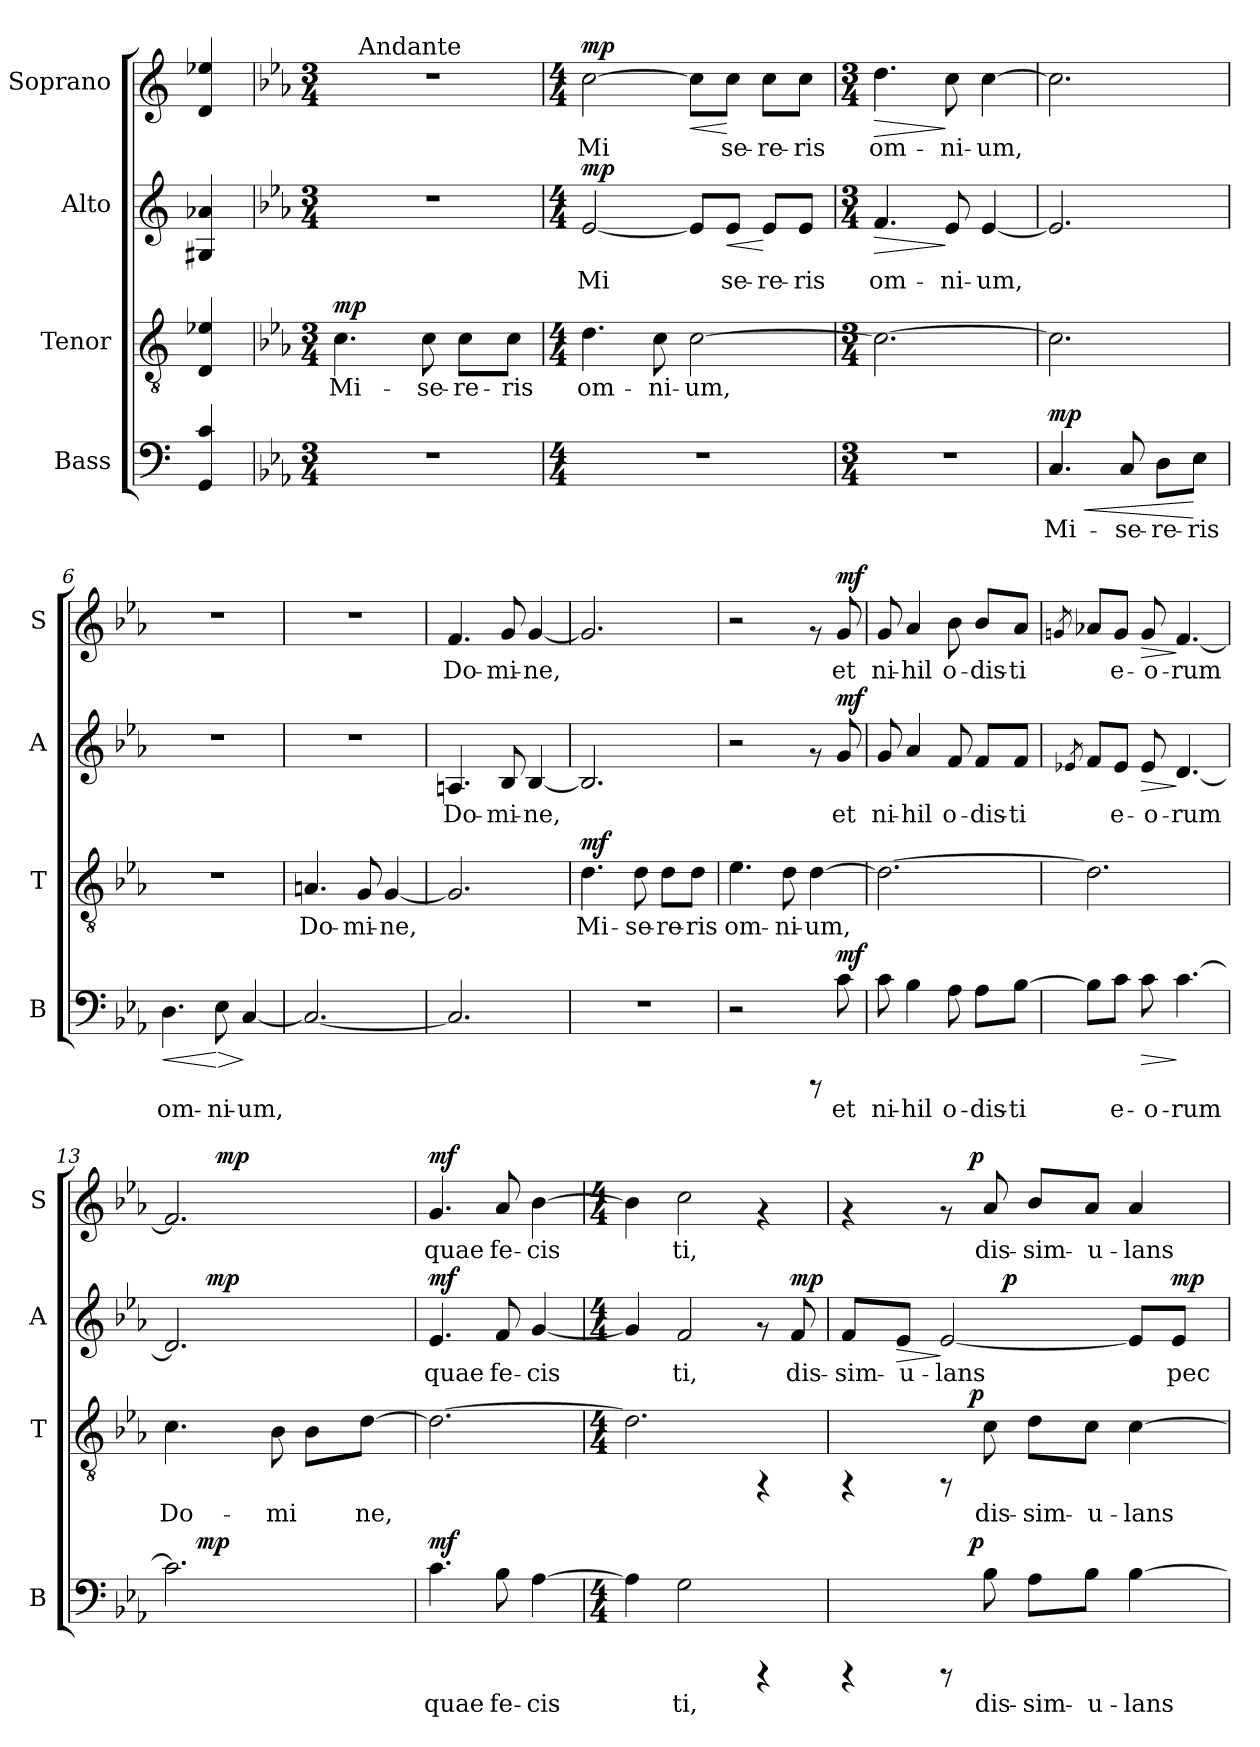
**kern	**text	**dynam	**kern	**text	**dynam	**kern	**text	**dynam	**kern	**text	**dynam
*part4	*part4	*part4	*part3	*part3	*part3	*part2	*part2	*part2	*part1	*part1	*part1
*staff4	*staff4	*staff4	*staff3	*staff3	*staff3	*staff2	*staff2	*staff2	*staff1	*staff1	*staff1
*I"Bass	*	*	*I"Tenor	*	*	*I"Alto	*	*	*I"Soprano	*	*
*I'B	*	*	*I'T	*	*	*I'A	*	*	*I'S	*	*
!!LO:PB:g=z
*stria5	*	*	*stria5	*	*	*stria5	*	*	*stria5	*	*
*clefF4	*	*	*clefGv2	*	*	*clefG2	*	*	*clefG2	*	*
*k[]	*	*	*k[]	*	*	*k[]	*	*	*k[]	*	*
*C:	*	*	*C:	*	*	*C:	*	*	*C:	*	*
=1	=1	=1	=1	=1	=1	=1	=1	=1	=1	=1	=1
!	!LO:LY:b:cj	!	!	!LO:LY:b:cj	!	!	!LO:LY:b:cj	!	!	!LO:LY:b:cj	!
4c/ 4GG/	.	.	4e-X/ 4D/	.	.	4a-X/ 4G#X/	.	.	4ee-X/ 4d/	.	.
=2!	=2!	=2!	=2!	=2!	=2!	=2!	=2!	=2!	=2!	=2!	=2!
*k[b-e-a-]	*	*	*k[b-e-a-]	*	*	*k[b-e-a-]	*	*	*k[b-e-a-]	*	*
*E-:	*	*	*E-:	*	*	*E-:	*	*	*E-:	*	*
*M3/4	*	*	*M3/4	*	*	*M3/4	*	*	*M3/4	*	*
!	!	!	!	!LO:LY:b:cj	!LO:DY:a	!	!	!	!	!	!
*	*	*	*	*	*	*	*	*	*^	*	*
2.r	.	.	4.c\	Mi-	mp	2.r	.	.	2.r	16ryy	.	.
!	!	!	!	!	!	!	!	!	!	!LO:TX:a:t=Andante	!	!
.	.	.	.	.	.	.	.	.	.	2ryy	.	.
!	!	!	!	!LO:LY:b:cj	!	!	!	!	!	!	!	!
.	.	.	8c\	-se-	.	.	.	.	.	.	.	.
!	!	!	!	!LO:LY:b:cj	!	!	!	!	!	!	!	!
.	.	.	8c\L	-re-	.	.	.	.	.	.	.	.
.	.	.	.	.	.	.	.	.	.	8.ryy	.	.
!	!	!	!	!LO:LY:b:cj	!	!	!	!	!	!	!	!
.	.	.	8c\J	-ris	.	.	.	.	.	.	.	.
*	*	*	*	*	*	*	*	*	*v	*v	*	*
=3	=3	=3	=3	=3	=3	=3	=3	=3	=3	=3	=3
*M4/4	*	*	*M4/4	*	*	*M4/4	*	*	*M4/4	*	*
*	*	*	*	*	*	*	*	*	*^	*	*
!	!	!	!	!LO:LY:b:cj	!	!	!LO:LY:b:cj	!LO:DY:a	!	!	!LO:LY:b:cj	!LO:DY:a
*	*	*	*	*	*	*	*	*	*v	*v	*	*
1r	.	.	4.d\	om-	.	[<2e-/	Mi-	mp	[>2cc\	Mi-	mp
!	!	!	!	!LO:LY:b:cj	!	!	!	!	!	!	!
.	.	.	8c\	-ni-	.	.	.	.	.	.	.
!	!	!	!	!LO:LY:b:cj	!	!	!LO:LY:b:cj	!	!	!LO:LY:b:cj	!LO:HP:b
.	.	.	[>2c\	-um,	.	8e-/L]	--	.	8cc\L]	--	<
!	!	!	!	!	!	!	!LO:LY:b:cj	!LO:HP:b	!	!LO:LY:b:cj	!
.	.	.	.	.	.	8e-/J	-se-	<	8cc\J	-se-	[
!	!	!	!	!	!	!	!LO:LY:b:cj	!	!	!LO:LY:b:cj	!
.	.	.	.	.	.	8e-/L	-re-	[	8cc\L	-re-	.
!	!	!	!	!	!	!	!LO:LY:b:cj	!	!	!LO:LY:b:cj	!
.	.	.	.	.	.	8e-/J	-ris	.	8cc\J	-ris	.
=4	=4	=4	=4	=4	=4	=4	=4	=4	=4	=4	=4
*M3/4	*	*	*M3/4	*	*	*M3/4	*	*	*M3/4	*	*
!	!	!	!	!LO:LY:b:cj	!	!	!LO:LY:b:cj	!LO:HP:b	!	!LO:LY:b:cj	!LO:HP:b
2.r	.	.	2.c\_>	.	.	4.f/	om-	>	4.dd\	om-	>
!	!	!	!	!	!	!	!LO:LY:b:cj	!	!	!LO:LY:b:cj	!
.	.	.	.	.	.	8e-/	-ni-	]	8cc\	-ni-	]
!	!	!	!	!	!	!	!LO:LY:b:cj	!	!	!LO:LY:b:cj	!
.	.	.	.	.	.	[<4e-/	-um,	.	[>4cc\	-um,	.
=5	=5	=5	=5	=5	=5	=5	=5	=5	=5	=5	=5
!	!LO:LY:b:cj	!LO:HP:b	!	!LO:LY:b:cj	!	!	!LO:LY:b:cj	!	!	!LO:LY:b:cj	!
!	!	!LO:DY:n=1:a	!	!	!	!	!	!	!	!	!
4.C/	Mi-	< mp	2.c\]	.	.	2.e-/]	.	.	2.cc\]	.	.
!	!LO:LY:b:cj	!	!	!	!	!	!	!	!	!	!
8C/	-se-	.	.	.	.	.	.	.	.	.	.
!	!LO:LY:b:cj	!	!	!	!	!	!	!	!	!	!
8D\L	-re-	.	.	.	.	.	.	.	.	.	.
!	!LO:LY:b:cj	!	!	!	!	!	!	!	!	!	!
8E-\J	-ris	[	.	.	.	.	.	.	.	.	.
!!LO:LB:g=z
=6	=6	=6	=6	=6	=6	=6	=6	=6	=6	=6	=6
!	!LO:LY:b:cj	!LO:HP:b	!	!	!	!	!	!	!	!	!
4.D\	om-	<	2.r	.	.	2.r	.	.	2.r	.	.
!	!LO:LY:b:cj	!LO:HP:n=1:b	!	!	!	!	!	!	!	!	!
8E-\	-ni-	[ >	.	.	.	.	.	.	.	.	.
!	!LO:LY:b:cj	!	!	!	!	!	!	!	!	!	!
[<4C/	-um,	]	.	.	.	.	.	.	.	.	.
=7	=7	=7	=7	=7	=7	=7	=7	=7	=7	=7	=7
!	!LO:LY:b:cj	!	!	!LO:LY:b:cj	!	!	!	!	!	!	!
2.C/_<	.	.	4.An/	Do-	.	2.r	.	.	2.r	.	.
!	!	!	!	!LO:LY:b:cj	!	!	!	!	!	!	!
.	.	.	8G/	-mi-	.	.	.	.	.	.	.
!	!	!	!	!LO:LY:b:cj	!	!	!	!	!	!	!
.	.	.	[<4G/	-ne,	.	.	.	.	.	.	.
=8	=8	=8	=8	=8	=8	=8	=8	=8	=8	=8	=8
!	!LO:LY:b:cj	!	!	!LO:LY:b:cj	!	!	!LO:LY:b:cj	!	!	!LO:LY:b:cj	!
2.C/]	.	.	2.G/]	.	.	4.An/	Do-	.	4.f/	Do-	.
!	!	!	!	!	!	!	!LO:LY:b:cj	!	!	!LO:LY:b:cj	!
.	.	.	.	.	.	8B-/	-mi-	.	8g/	-mi-	.
!	!	!	!	!	!	!	!LO:LY:b:cj	!	!	!LO:LY:b:cj	!
.	.	.	.	.	.	[<4B-/	-ne,	.	[<4g/	-ne,	.
=9	=9	=9	=9	=9	=9	=9	=9	=9	=9	=9	=9
!	!	!	!	!LO:LY:b:cj	!LO:DY:a	!	!LO:LY:b:cj	!	!	!LO:LY:b:cj	!
2.r	.	.	4.d\	Mi-	mf	2.B-/]	.	.	2.g/]	.	.
!	!	!	!	!LO:LY:b:cj	!	!	!	!	!	!	!
.	.	.	8d\	-se-	.	.	.	.	.	.	.
!	!	!	!	!LO:LY:b:cj	!	!	!	!	!	!	!
.	.	.	8d\L	-re-	.	.	.	.	.	.	.
!	!	!	!	!LO:LY:b:cj	!	!	!	!	!	!	!
.	.	.	8d\J	-ris	.	.	.	.	.	.	.
=10	=10	=10	=10	=10	=10	=10	=10	=10	=10	=10	=10
!	!	!	!	!LO:LY:b:cj	!	!	!	!	!	!	!
2r	.	.	4.e-\	om-	.	2r	.	.	2r	.	.
!	!	!	!	!LO:LY:b:cj	!	!	!	!	!	!	!
.	.	.	8d\	-ni-	.	.	.	.	.	.	.
!	!	!	!	!LO:LY:b:cj	!	!	!	!	!	!	!
8rCCC	.	.	[>4d\	-um,	.	8rf	.	.	8rf	.	.
!	!LO:LY:b:cj	!LO:DY:a	!	!	!	!	!LO:LY:b:cj	!LO:DY:a	!	!LO:LY:b:cj	!LO:DY:a
8c\	et	mf	.	.	.	8g/	et	mf	8g/	et	mf
=11	=11	=11	=11	=11	=11	=11	=11	=11	=11	=11	=11
!	!LO:LY:b:cj	!	!	!LO:LY:b:cj	!	!	!LO:LY:b:cj	!	!	!LO:LY:b:cj	!
8c\	ni-	.	2.d\_>	.	.	8g/	ni-	.	8g/	ni-	.
!	!LO:LY:b:cj	!	!	!	!	!	!LO:LY:b:cj	!	!	!LO:LY:b:cj	!
4B-\	-hil	.	.	.	.	4a-/	-hil	.	4a-/	-hil	.
!	!LO:LY:b:cj	!	!	!	!	!	!LO:LY:b:cj	!	!	!LO:LY:b:cj	!
8A-\	o-	.	.	.	.	8f/	o-	.	8b-\	o-	.
!	!LO:LY:b:cj	!	!	!	!	!	!LO:LY:b:cj	!	!	!LO:LY:b:cj	!
8A-\L	-dis-	.	.	.	.	8f/L	-dis-	.	8b-/L	-dis-	.
!	!LO:LY:b:cj	!	!	!	!	!	!LO:LY:b:cj	!	!	!LO:LY:b:cj	!
[>8B-\J	-ti	.	.	.	.	8f/J	-ti	.	8a-/J	-ti	.
!!LO:PB:g=z
=12	=12	=12	=12	=12	=12	=12	=12	=12	=12	=12	=12
.	.	.	.	.	.	8qe-X/	.	.	.	.	.
*	*	*	*	*	*	*	*	*	*k[b-e-]	*	*
*	*	*	*	*	*	*	*	*	*B-:	*	*
.	.	.	.	.	.	.	.	.	8qgn/	.	.
!	!LO:LY:b:cj	!	!	!LO:LY:b:cj	!	!	!LO:LY:b:cj	!	!	!LO:LY:b:cj	!
8B-\L]	.	.	2.d\]	.	.	8f/L	.	.	8a-X/L	.	.
!	!LO:LY:b:cj	!	!	!	!	!	!LO:LY:b:cj	!	!	!LO:LY:b:cj	!
8c\J	e-	.	.	.	.	8e-/J	e-	.	8g/J	e-	.
!	!LO:LY:b:cj	!LO:HP:b	!	!	!	!	!LO:LY:b:cj	!LO:HP:b	!	!LO:LY:b:cj	!LO:HP:b
8c\	-o-	>	.	.	.	8e-/	-o-	>	8g/	-o-	>
!	!LO:LY:b:cj	!	!	!	!	!	!LO:LY:b:cj	!	!	!LO:LY:b:cj	!
[>4.c\	-rum	]	.	.	.	[<4.d/	-rum	]	[<4.f/	-rum	]
=13	=13	=13	=13	=13	=13	=13	=13	=13	=13	=13	=13
!	!LO:LY:b:cj	!	!	!LO:LY:b:cj	!	!	!LO:LY:b:cj	!	!	!LO:LY:b:cj	!
*^	*	*	*	*	*	*^	*	*	*^	*	*
2.c\]	16ryy	.	.	4.c\	Do-	.	2.d/]	16.ryy	.	.	2.f/]	16..ryy	.	.
.	64ryy	.	.	.	.	.	.	.	.	.	.	.	.	.
!	!	!	!LO:DY:a	!	!	!	!	!	!	!	!	!	!	!
.	2ryy	.	mp	.	.	.	.	.	.	.	.	.	.	.
!	!	!	!	!	!	!	!	!	!	!LO:DY:a	!	!	!	!
.	.	.	.	.	.	.	.	2ryy	.	mp	.	.	.	.
!	!	!	!	!	!	!	!	!	!	!	!	!	!	!LO:DY:a
.	.	.	.	.	.	.	.	.	.	.	.	2ryy	.	mp
!	!	!	!	!	!LO:LY:b:cj	!	!	!	!	!	!	!	!	!
.	.	.	.	8B-\	-mi-	.	.	.	.	.	.	.	.	.
!	!	!	!	!	!LO:LY:b:cj	!	!	!	!	!	!	!	!	!
.	.	.	.	8B-\L	--	.	.	.	.	.	.	.	.	.
.	8ryy	.	.	.	.	.	.	.	.	.	.	.	.	.
.	.	.	.	.	.	.	.	8ryy	.	.	.	.	.	.
.	.	.	.	.	.	.	.	.	.	.	.	8ryy	.	.
!	!	!	!	!	!LO:LY:b:cj	!	!	!	!	!	!	!	!	!
.	.	.	.	[>8d\J	-ne,	.	.	.	.	.	.	.	.	.
.	32.ryy	.	.	.	.	.	.	.	.	.	.	.	.	.
.	.	.	.	.	.	.	.	32ryy	.	.	.	.	.	.
.	.	.	.	.	.	.	.	.	.	.	.	64ryy	.	.
=14	=14	=14	=14	=14	=14	=14	=14	=14	=14	=14	=14	=14	=14	=14
!	!	!LO:LY:b:cj	!LO:DY:a	!	!LO:LY:b:cj	!	!	!	!LO:LY:b:cj	!LO:DY:a	!	!	!LO:LY:b:cj	!LO:DY:a
*	*	*	*	*	*	*	*v	*v	*	*	*	*	*	*
*v	*v	*	*	*	*	*	*	*	*	*v	*v	*	*
4.c\	quae	mf	2.d\_>	.	.	4.e-/	quae	mf	4.g/	quae	mf
!	!LO:LY:b:cj	!	!	!	!	!	!LO:LY:b:cj	!	!	!LO:LY:b:cj	!
8B-\	fe-	.	.	.	.	8f/	fe-	.	8a/	fe-	.
!	!LO:LY:b:cj	!	!	!	!	!	!LO:LY:b:cj	!	!	!LO:LY:b:cj	!
[>4A-\	-cis-	.	.	.	.	[<4g/	-cis-	.	[>4b-\	-cis-	.
=15	=15	=15	=15	=15	=15	=15	=15	=15	=15	=15	=15
*M4/4	*	*	*M4/4	*	*	*M4/4	*	*	*M4/4	*	*
!	!LO:LY:b:cj	!	!	!LO:LY:b:cj	!	!	!LO:LY:b:cj	!	!	!LO:LY:b:cj	!
4A-\]	--	.	2.d\]	.	.	4g/]	--	.	4b-\]	--	.
!	!LO:LY:b:cj	!	!	!	!	!	!LO:LY:b:cj	!	!	!LO:LY:b:cj	!
2G\	-ti,	.	.	.	.	2f/	-ti,	.	2cc\	-ti,	.
4rCCC	.	.	4rFF	.	.	8rf	.	.	4rf	.	.
!	!	!	!	!	!	!	!LO:LY:b:cj	!LO:DY:a	!	!	!
.	.	.	.	.	.	8f/	dis-	mp	.	.	.
=16	=16	=16	=16	=16	=16	=16	=16	=16	=16	=16	=16
!	!	!	!	!	!	!	!LO:LY:b:cj	!	!	!	!
*^	*	*	*^	*	*	*^	*	*	*^	*	*
4rCCC	4ryy	.	.	4rFF	4ryy	.	.	8f/L	4ryy	-sim-	.	4rf	4ryy	.	.
!	!	!	!	!	!	!	!	!	!	!LO:LY:b:cj	!LO:HP:b	!	!	!	!
.	.	.	.	.	.	.	.	8e-/J	.	-u-	>	.	.	.	.
!	!	!	!	!	!	!	!	!	!	!LO:LY:b:cj	!	!	!	!	!
8rCCC	16.ryy	.	.	8rFF	16.ryy	.	.	[<2e-/	8ryy	-lans	]	8rf	16.ryy	.	.
!	!	!	!LO:DY:a	!	!	!	!LO:DY:a	!	!	!	!	!	!	!	!LO:DY:a
.	2ryy	.	p	.	2ryy	.	p	.	.	.	.	.	2ryy	.	p
!	!	!LO:LY:b:cj	!	!	!	!LO:LY:b:cj	!	!	!	!	!	!	!	!LO:LY:b:cj	!
8B-\	.	dis-	.	8c\	.	dis-	.	.	32.ryy	.	.	8a/	.	dis-	.
!	!	!	!	!	!	!	!	!	!	!	!LO:DY:a	!	!	!	!
.	.	.	.	.	.	.	.	.	2ryy	.	p	.	.	.	.
!	!	!LO:LY:b:cj	!	!	!	!LO:LY:b:cj	!	!	!	!	!	!	!	!LO:LY:b:cj	!
8A-\L	.	-sim-	.	8d\L	.	-sim-	.	.	.	.	.	8b-/L	.	-sim-	.
!	!	!LO:LY:b:cj	!	!	!	!LO:LY:b:cj	!	!	!	!	!	!	!	!LO:LY:b:cj	!
8B-\J	.	-u-	.	8c\J	.	-u-	.	.	.	.	.	8a/J	.	-u-	.
!	!	!LO:LY:b:cj	!	!	!	!LO:LY:b:cj	!	!	!	!LO:LY:b:cj	!	!	!	!LO:LY:b:cj	!
[<4B-\	.	-lans	.	[<4c\	.	-lans	.	8e-/L]	.	.	.	4a/	.	-lans	.
.	8ryy	.	.	.	8ryy	.	.	.	.	.	.	.	8ryy	.	.
!	!	!	!	!	!	!	!	!	!	!LO:LY:b:cj	!LO:DY:a	!	!	!	!
.	.	.	.	.	.	.	.	8e-/J	.	pec-	mp	.	.	.	.
.	.	.	.	.	.	.	.	.	16ryy	.	.	.	.	.	.
.	32ryy	.	.	.	32ryy	.	.	.	.	.	.	.	32ryy	.	.
.	.	.	.	.	.	.	.	.	64ryy	.	.	.	.	.	.
*v	*v	*	*	*	*	*	*	*v	*v	*	*	*v	*v	*	*
*	*	*	*v	*v	*	*	*	*	*	*	*	*
=	=	=	=	=	=	=	=	=	=	=	=
*-	*-	*-	*-	*-	*-	*-	*-	*-	*-	*-	*-
